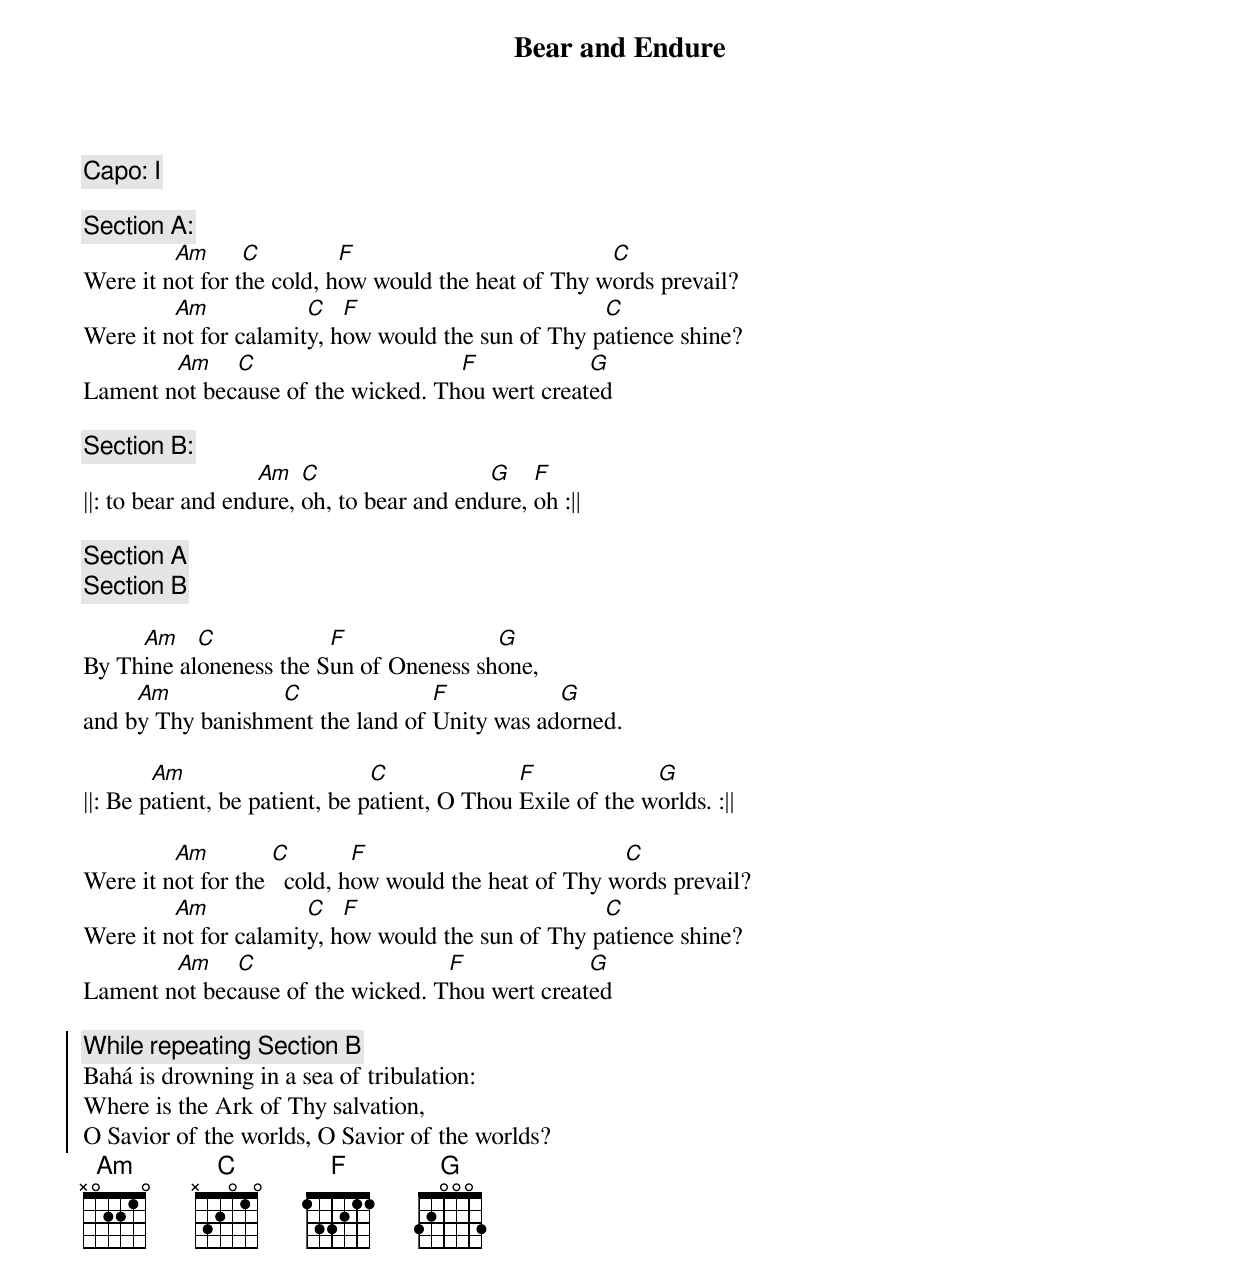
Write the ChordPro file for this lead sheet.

{title: Bear and Endure}
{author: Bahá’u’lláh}
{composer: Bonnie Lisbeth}
{c: Capo: I}

{c: Section A:}
Were it n[Am]ot for t[C]he cold, h[F]ow would the heat of Thy w[C]ords prevail?
Were it n[Am]ot for calamit[C]y, h[F]ow would the sun of Thy p[C]atience shine?
Lament n[Am]ot bec[C]ause of the wicked. Th[F]ou wert creat[G]ed

{c: Section B:}
||: to bear and end[Am]ure, [C]oh, to bear and end[G]ure, [F]oh :||

{c: Section A}
{c: Section B}

By Th[Am]ine al[C]oneness the S[F]un of Oneness sh[G]one,
and b[Am]y Thy banishm[C]ent the land of [F]Unity was ad[G]orned.

||: Be p[Am]atient, be patient, be p[C]atient, O Thou [F]Exile of the w[G]orlds. :||

Were it n[Am]ot for the [C]  cold, h[F]ow would the heat of Thy w[C]ords prevail?
Were it n[Am]ot for calamit[C]y, h[F]ow would the sun of Thy p[C]atience shine?
Lament n[Am]ot bec[C]ause of the wicked. T[F]hou wert creat[G]ed

{soc}
{c: While repeating Section B}
Bahá is drowning in a sea of tribulation:
Where is the Ark of Thy salvation,
O Savior of the worlds, O Savior of the worlds?
{eoc}
